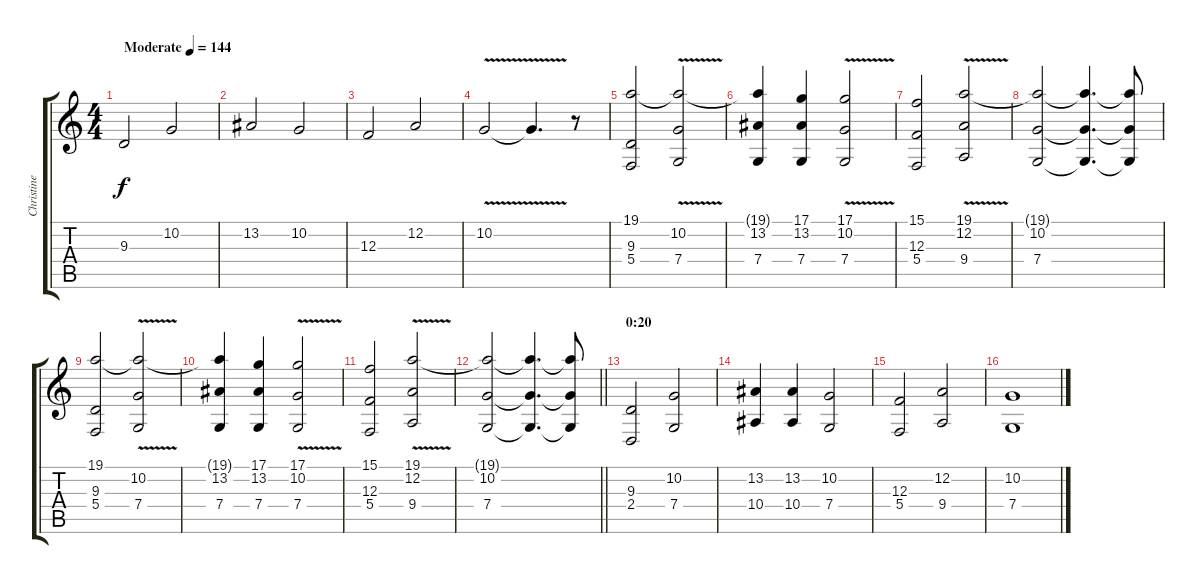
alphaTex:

\track ("Christine S." "Christine ") {instrument synthstrings1}
\staff {score tabs}
\tuning (D4 A3 F3 C3 G2 D2) {hide}
\ts (4 4)
\tempo (144 "Moderate")
\clef g2
\ks c
9.3.2{dy f instrument synthstrings1} 10.2.2 |
13.2.2 10.2.2 |
12.3.2 12.2.2 |
10.2{v}.2 10.2{t}.4{d} r.8 |
(19.1 9.3 5.4).2 (19.1{t} 10.2{v} 7.4).2 |
(19.1{t} 13.2 7.4).4 (17.1 13.2 7.4).4 (17.1 10.2{v} 7.4).2 |
(15.1 12.3 5.4).2 (19.1 12.2{v} 9.4).2 |
(19.1{t} 10.2 7.4).2 (19.1{t} 10.2{t} 7.4{t}).4{d} (19.1{t} 10.2{t} 7.4{t}).8 |
(19.1 9.3 5.4).2 (19.1{t} 10.2{v} 7.4).2 |
(19.1{t} 13.2 7.4).4 (17.1 13.2 7.4).4 (17.1 10.2{v} 7.4).2 |
(15.1 12.3 5.4).2 (19.1 12.2{v} 9.4).2 |
\barLineRight lightlight
(19.1{t} 10.2 7.4).2 (19.1{t} 10.2{t} 7.4{t}).4{d} (19.1{t} 10.2{t} 7.4{t}).8 |
\section ("" "0:20")
(9.3 2.4).2{volume 10} (10.2 7.4).2 |
(13.2 10.4).4 (13.2 10.4).4 (10.2 7.4).2 |
(12.3 5.4).2 (12.2 9.4).2 |
(10.2 7.4).1
